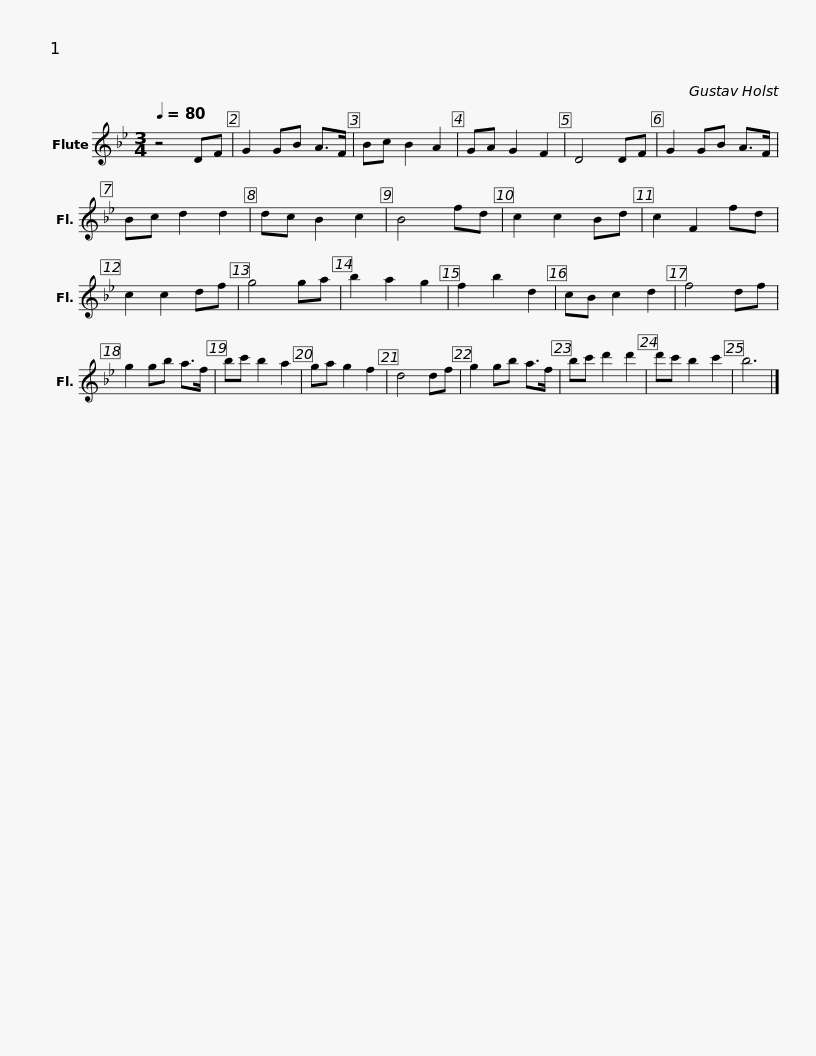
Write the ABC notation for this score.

X:1
L:1/8
Q:1/4=80
M:3/4
I:linebreak $
K:Bb
V:1 treble
V:1
 z4 DF | G2 GB A>F | Bc B2 A2 | GA G2 F2 | D4 DF | %5
 G2 GB A>F | Bc d2 d2 | dc B2 c2 | B4 fd |$ c2 c2 Bd | %10
 c2 F2 fd | c2 c2 df | g4 ga | b2 a2 g2 | f2 b2 d2 | %15
 cB c2 d2 | f4 df | g2 gb a>f |$ bc' b2 a2 | ga g2 f2 | %20
 d4 df | g2 gb a>f | bc' d'2 d'2 | d'c' b2 c'2 | b6 |] %25
